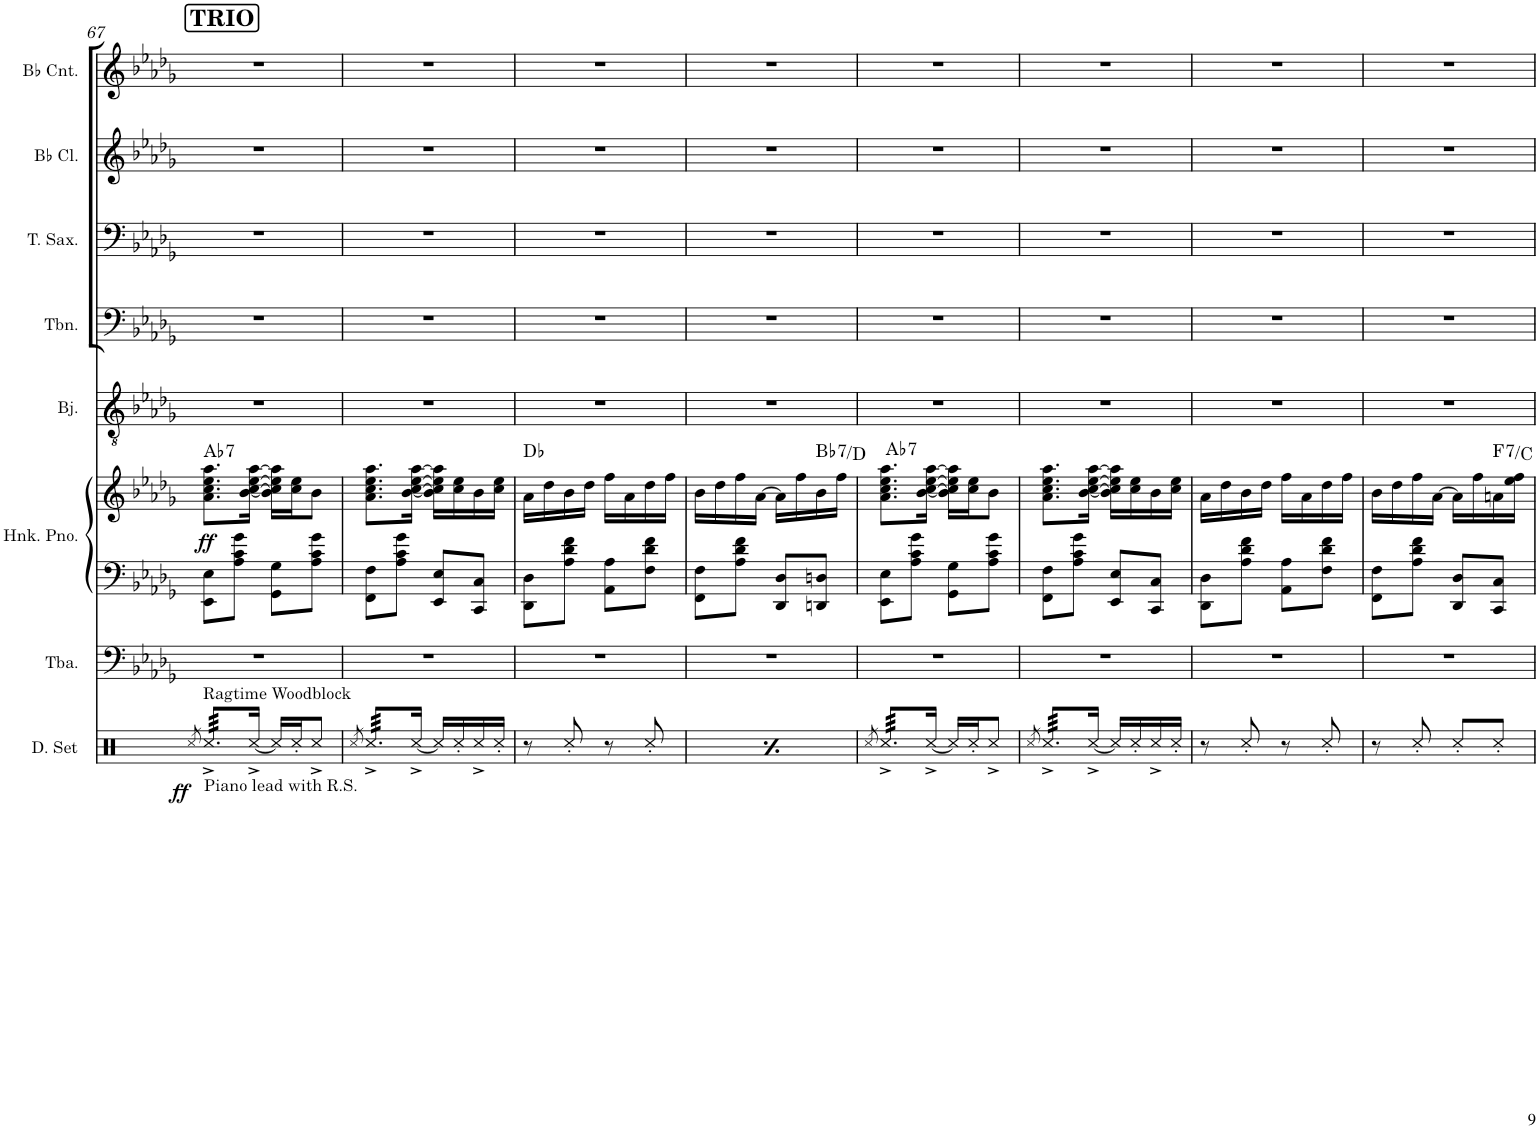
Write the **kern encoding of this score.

**kern	**dynam	**kern	**kern	**kern	**dynam	**harte	**kern	**kern	**kern	**kern	**kern
*part8	*part8	*part7	*part6	*part6	*part6	*part6	*part5	*part4	*part3	*part2	*part1
*staff9	*staff9	*staff8	*staff7	*staff6	*staff6/7	*	*staff5	*staff4	*staff3	*staff2	*staff1
*I"Drumset	*	*I"Tuba	*I"Honky Tonk Piano	*	*	*	*I"Banjo	*I"Trombone	*I"Tenor Saxophone	*I"Bb Clarinet	*I"Bb Cornet
*I'D. Set	*	*I'Tba.	*I'Hnk. Pno.	*	*	*	*I'Bj.	*I'Tbn.	*I'T. Sax.	*I'Bb Cl.	*I'Bb Cnt.
!!LO:PB:g=z
*clefX	*	*clefF4	*clefF4	*clefG2	*	*	*clefGv2	*clefF4	*clefF4	*clefG2	*clefG2
*	*	*	*	*	*	*	*ITrd7c12	*	*ITrd8c14	*ITrd1c2	*ITrd1c2
*k[]	*	*k[b-e-a-d-g-]	*k[b-e-a-d-g-]	*k[b-e-a-d-g-]	*	*	*k[b-e-a-d-g-]	*k[b-e-a-d-g-]	*k[b-e-a-d-g-]	*k[b-e-a-d-g-]	*k[b-e-a-d-g-]
*M2/4	*	*M2/4	*M2/4	*M2/4	*	*	*M2/4	*M2/4	*M2/4	*M2/4	*M2/4
!!LO:REH:place=s1:a:B:cj:fs=14:t=TRIO
=67	=67	=67	=67	=67	=67	=67	=67	=67	=67	=67	=67
8qRcc/	.	.	.	.	.	.	.	.	.	.	.
!LO:TX:a:t=Ragtime Woodblock	!	!	!	!	!	!	!	!	!	!	!
!LO:TX:b:t=Piano lead with R.S.	!	!	!	!	!	!	!	!	!	!	!
!	!LO:DY:b	!	!	!	!LO:DY:b	!LO:H:kt=7	!	!	!	!	!
*tremolo	*	*	*	*	*	*	*	*	*	*	*
64Rcc^/LLLL	ff	2r	8EE-\ 8E-\L	8.a-\ 8.cc\ 8.ee-\ 8.aa-\L	ff	Ab:7	2r	2r	2r	2r	2r
64Rcc^/	.	.	.	.	.	.	.	.	.	.	.
64Rcc^/	.	.	.	.	.	.	.	.	.	.	.
64Rcc^/	.	.	.	.	.	.	.	.	.	.	.
64Rcc^/	.	.	.	.	.	.	.	.	.	.	.
64Rcc^/	.	.	.	.	.	.	.	.	.	.	.
64Rcc^/	.	.	.	.	.	.	.	.	.	.	.
64Rcc^/	.	.	.	.	.	.	.	.	.	.	.
64Rcc^/	.	.	8A-\ 8c\ 8g-\J	.	.	.	.	.	.	.	.
64Rcc^/	.	.	.	.	.	.	.	.	.	.	.
64Rcc^/	.	.	.	.	.	.	.	.	.	.	.
64Rcc^/JJJJ	.	.	.	.	.	.	.	.	.	.	.
*Xtremolo	*	*	*	*	*	*	*	*	*	*	*
[16Rcc^/Jk	.	.	.	[16b-\ [16cc\ [16ee-\ [16aa-\Jk	.	.	.	.	.	.	.
16Rcc/LL]	.	.	8GG-\ 8G-\L	16b-\] 16cc\] 16ee-\] 16aa-\]LL	.	.	.	.	.	.	.
16Rcc'/J	.	.	.	16cc\ 16ee-\J	.	.	.	.	.	.	.
8Rcc^/J	.	.	8A-\ 8c\ 8g-\J	8b-\J	.	.	.	.	.	.	.
=68	=68	=68	=68	=68	=68	=68	=68	=68	=68	=68	=68
8qRcc/	.	.	.	.	.	.	.	.	.	.	.
*tremolo	*	*	*	*	*	*	*	*	*	*	*
64Rcc^/LLLL	.	2r	8FF\ 8F\L	8.a-\ 8.cc\ 8.ee-\ 8.aa-\L	.	.	2r	2r	2r	2r	2r
64Rcc^/	.	.	.	.	.	.	.	.	.	.	.
64Rcc^/	.	.	.	.	.	.	.	.	.	.	.
64Rcc^/	.	.	.	.	.	.	.	.	.	.	.
64Rcc^/	.	.	.	.	.	.	.	.	.	.	.
64Rcc^/	.	.	.	.	.	.	.	.	.	.	.
64Rcc^/	.	.	.	.	.	.	.	.	.	.	.
64Rcc^/	.	.	.	.	.	.	.	.	.	.	.
64Rcc^/	.	.	8A-\ 8c\ 8g-\J	.	.	.	.	.	.	.	.
64Rcc^/	.	.	.	.	.	.	.	.	.	.	.
64Rcc^/	.	.	.	.	.	.	.	.	.	.	.
64Rcc^/JJJJ	.	.	.	.	.	.	.	.	.	.	.
*Xtremolo	*	*	*	*	*	*	*	*	*	*	*
[16Rcc^/Jk	.	.	.	[16b-\ [16cc\ [16ee-\ [16aa-\Jk	.	.	.	.	.	.	.
16Rcc/LL]	.	.	8EE-/ 8E-/L	16b-\] 16cc\] 16ee-\] 16aa-\]LL	.	.	.	.	.	.	.
16Rcc'/	.	.	.	16cc\ 16ee-\	.	.	.	.	.	.	.
16Rcc^/	.	.	8CC/ 8C/J	16b-\	.	.	.	.	.	.	.
16Rcc'/JJ	.	.	.	16cc\ 16ee-\JJ	.	.	.	.	.	.	.
=69	=69	=69	=69	=69	=69	=69	=69	=69	=69	=69	=69
8r	.	2r	8DD-\ 8D-\L	16a-\LL	.	Db:maj	2r	2r	2r	2r	2r
.	.	.	.	16dd-\	.	.	.	.	.	.	.
8Rcc'/	.	.	8A-\ 8d-\ 8f\J	16b-\	.	.	.	.	.	.	.
.	.	.	.	16dd-\JJ	.	.	.	.	.	.	.
8r	.	.	8AA-\ 8A-\L	16ff\LL	.	.	.	.	.	.	.
.	.	.	.	16a-\	.	.	.	.	.	.	.
8Rcc'/	.	.	8F\ 8d-\ 8f\J	16dd-\	.	.	.	.	.	.	.
.	.	.	.	16ff\JJ	.	.	.	.	.	.	.
=70	=70	=70	=70	=70	=70	=70	=70	=70	=70	=70	=70
8r	.	2r	8FF\ 8F\L	16b-\LL	.	.	2r	2r	2r	2r	2r
.	.	.	.	16dd-\	.	.	.	.	.	.	.
8Rcc'/	.	.	8A-\ 8d-\ 8f\J	16ff\	.	.	.	.	.	.	.
.	.	.	.	[16a-\JJ	.	.	.	.	.	.	.
8r	.	.	8DD-/ 8D-/L	16a-\LL]	.	.	.	.	.	.	.
.	.	.	.	16ff\	.	.	.	.	.	.	.
!	!	!	!	!	!	!LO:H:kt=7	!	!	!	!	!
8Rcc'/	.	.	8DDn/ 8Dn/J	16b-\	.	Bb:7/3	.	.	.	.	.
.	.	.	.	16ff\JJ	.	.	.	.	.	.	.
=71	=71	=71	=71	=71	=71	=71	=71	=71	=71	=71	=71
8qRcc/	.	.	.	.	.	.	.	.	.	.	.
!	!	!	!	!	!	!LO:H:kt=7	!	!	!	!	!
*tremolo	*	*	*	*	*	*	*	*	*	*	*
64Rcc^/LLLL	.	2r	8EE-\ 8E-\L	8.a-\ 8.cc\ 8.ee-\ 8.aa-\L	.	Ab:7	2r	2r	2r	2r	2r
64Rcc^/	.	.	.	.	.	.	.	.	.	.	.
64Rcc^/	.	.	.	.	.	.	.	.	.	.	.
64Rcc^/	.	.	.	.	.	.	.	.	.	.	.
64Rcc^/	.	.	.	.	.	.	.	.	.	.	.
64Rcc^/	.	.	.	.	.	.	.	.	.	.	.
64Rcc^/	.	.	.	.	.	.	.	.	.	.	.
64Rcc^/	.	.	.	.	.	.	.	.	.	.	.
64Rcc^/	.	.	8A-\ 8c\ 8g-\J	.	.	.	.	.	.	.	.
64Rcc^/	.	.	.	.	.	.	.	.	.	.	.
64Rcc^/	.	.	.	.	.	.	.	.	.	.	.
64Rcc^/JJJJ	.	.	.	.	.	.	.	.	.	.	.
*Xtremolo	*	*	*	*	*	*	*	*	*	*	*
[16Rcc^/Jk	.	.	.	[16b-\ [16cc\ [16ee-\ [16aa-\Jk	.	.	.	.	.	.	.
16Rcc/LL]	.	.	8GG-\ 8G-\L	16b-\] 16cc\] 16ee-\] 16aa-\]LL	.	.	.	.	.	.	.
16Rcc'/J	.	.	.	16cc\ 16ee-\J	.	.	.	.	.	.	.
8Rcc^/J	.	.	8A-\ 8c\ 8g-\J	8b-\J	.	.	.	.	.	.	.
=72	=72	=72	=72	=72	=72	=72	=72	=72	=72	=72	=72
8qRcc/	.	.	.	.	.	.	.	.	.	.	.
*tremolo	*	*	*	*	*	*	*	*	*	*	*
64Rcc^/LLLL	.	2r	8FF\ 8F\L	8.a-\ 8.cc\ 8.ee-\ 8.aa-\L	.	.	2r	2r	2r	2r	2r
64Rcc^/	.	.	.	.	.	.	.	.	.	.	.
64Rcc^/	.	.	.	.	.	.	.	.	.	.	.
64Rcc^/	.	.	.	.	.	.	.	.	.	.	.
64Rcc^/	.	.	.	.	.	.	.	.	.	.	.
64Rcc^/	.	.	.	.	.	.	.	.	.	.	.
64Rcc^/	.	.	.	.	.	.	.	.	.	.	.
64Rcc^/	.	.	.	.	.	.	.	.	.	.	.
64Rcc^/	.	.	8A-\ 8c\ 8g-\J	.	.	.	.	.	.	.	.
64Rcc^/	.	.	.	.	.	.	.	.	.	.	.
64Rcc^/	.	.	.	.	.	.	.	.	.	.	.
64Rcc^/JJJJ	.	.	.	.	.	.	.	.	.	.	.
*Xtremolo	*	*	*	*	*	*	*	*	*	*	*
[16Rcc^/Jk	.	.	.	[16b-\ [16cc\ [16ee-\ [16aa-\Jk	.	.	.	.	.	.	.
16Rcc/LL]	.	.	8EE-/ 8E-/L	16b-\] 16cc\] 16ee-\] 16aa-\]LL	.	.	.	.	.	.	.
16Rcc'/	.	.	.	16cc\ 16ee-\	.	.	.	.	.	.	.
16Rcc^/	.	.	8CC/ 8C/J	16b-\	.	.	.	.	.	.	.
16Rcc'/JJ	.	.	.	16cc\ 16ee-\JJ	.	.	.	.	.	.	.
=73	=73	=73	=73	=73	=73	=73	=73	=73	=73	=73	=73
8r	.	2r	8DD-\ 8D-\L	16a-\LL	.	.	2r	2r	2r	2r	2r
.	.	.	.	16dd-\	.	.	.	.	.	.	.
8Rcc'/	.	.	8A-\ 8d-\ 8f\J	16b-\	.	.	.	.	.	.	.
.	.	.	.	16dd-\JJ	.	.	.	.	.	.	.
8r	.	.	8AA-\ 8A-\L	16ff\LL	.	.	.	.	.	.	.
.	.	.	.	16a-\	.	.	.	.	.	.	.
8Rcc'/	.	.	8F\ 8d-\ 8f\J	16dd-\	.	.	.	.	.	.	.
.	.	.	.	16ff\JJ	.	.	.	.	.	.	.
=74	=74	=74	=74	=74	=74	=74	=74	=74	=74	=74	=74
8r	.	2r	8FF\ 8F\L	16b-\LL	.	.	2r	2r	2r	2r	2r
.	.	.	.	16dd-\	.	.	.	.	.	.	.
8Rcc'/	.	.	8A-\ 8d-\ 8f\J	16ff\	.	.	.	.	.	.	.
.	.	.	.	[16a-\JJ	.	.	.	.	.	.	.
8Rcc'/L	.	.	8DD-/ 8D-/L	16a-\LL]	.	.	.	.	.	.	.
.	.	.	.	16ff\	.	.	.	.	.	.	.
!	!	!	!	!	!	!LO:H:kt=7	!	!	!	!	!
8Rcc'/J	.	.	8CC/ 8C/J	16an\	.	F:7/5	.	.	.	.	.
.	.	.	.	16ee-\ 16ff\JJ	.	.	.	.	.	.	.
=	=	=	=	=	=	=	=	=	=	=	=
*-	*-	*-	*-	*-	*-	*-	*-	*-	*-	*-	*-
